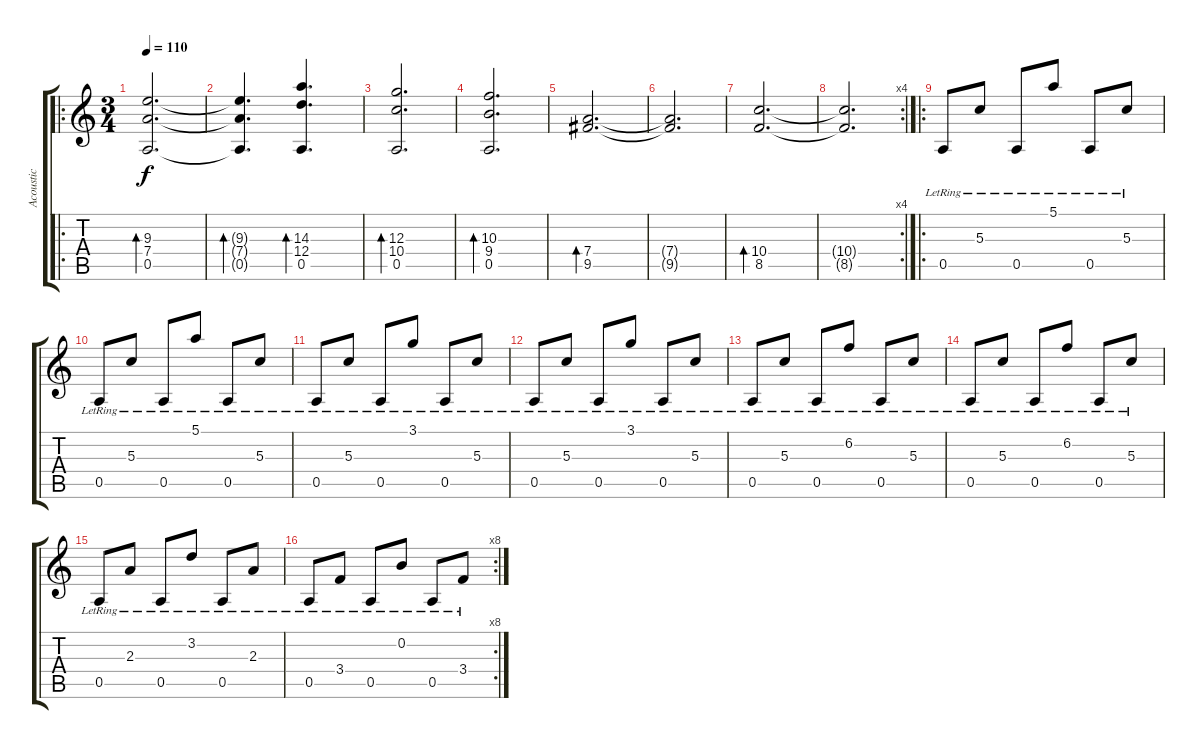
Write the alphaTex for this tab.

\track ("Acoustic" "Acoustic") {instrument acousticguitarnylon}
\staff {score tabs}
\tuning (E4 B3 G3 D3 A2 E2) {hide}
\ro
\ts (3 4)
\tempo 110
\clef g2
\ks c
(9.3 7.4 0.5).2{d bd 240 dy f} |
(9.3{t} 7.4{t} 0.5{t}).4{d bd 120} (14.3 12.4 0.5).4{d bd 240} |
(12.3 10.4 0.5).2{d bd 240} |
(10.3 9.4 0.5).2{d bd 240} |
(7.4 9.5).2{d bd 240} |
(7.4{t} 9.5{t}).2{d} |
(10.4 8.5).2{d bd 240} |
\rc 4
(10.4{t} 8.5{t}).2{d} |
\ro
0.5{lr}.8 5.3{lr}.8 0.5{lr}.8 5.1{lr}.8 0.5{lr}.8 5.3{lr}.8 |
0.5{lr}.8 5.3{lr}.8 0.5{lr}.8 5.1{lr}.8 0.5{lr}.8 5.3{lr}.8 |
0.5{lr}.8 5.3{lr}.8 0.5{lr}.8 3.1{lr}.8 0.5{lr}.8 5.3{lr}.8 |
0.5{lr}.8 5.3{lr}.8 0.5{lr}.8 3.1{lr}.8 0.5{lr}.8 5.3{lr}.8 |
0.5{lr}.8 5.3{lr}.8 0.5{lr}.8 6.2{lr}.8 0.5{lr}.8 5.3{lr}.8 |
0.5{lr}.8 5.3{lr}.8 0.5{lr}.8 6.2{lr}.8 0.5{lr}.8 5.3{lr}.8 |
0.5{lr}.8 2.3{lr}.8 0.5{lr}.8 3.2{lr}.8 0.5{lr}.8 2.3{lr}.8 |
\rc 8
0.5{lr}.8 3.4{lr}.8 0.5{lr}.8 0.2{lr}.8 0.5{lr}.8 3.4{lr}.8
